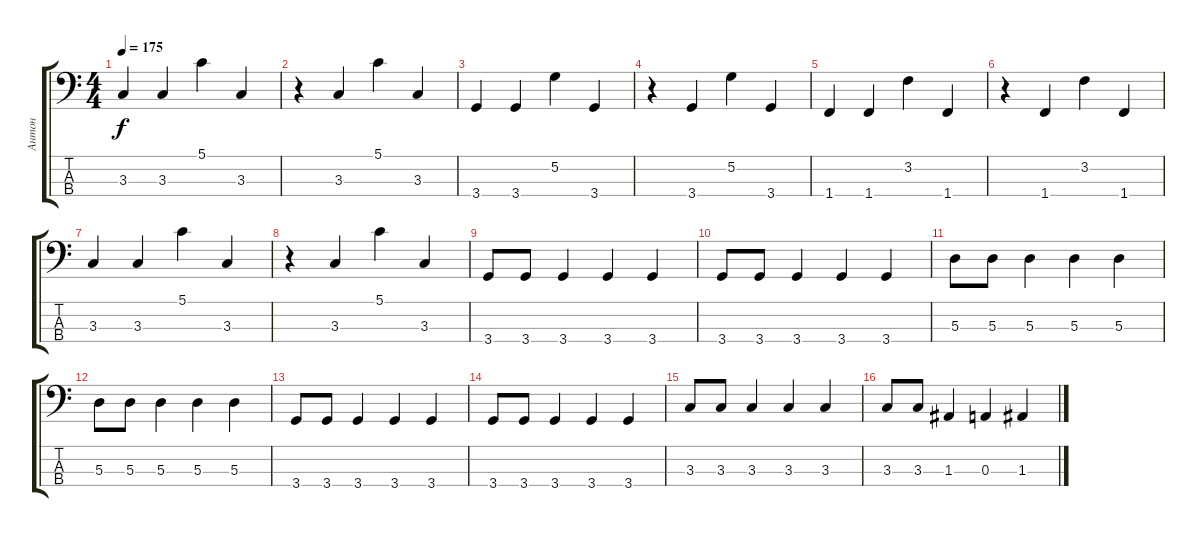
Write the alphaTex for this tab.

\track ("Антон" "Антон") {instrument electricbasspick}
\staff {score tabs}
\tuning (G2 D2 A1 E1) {hide}
\ts (4 4)
\tempo 175
\clef f4
\ks c
3.3.4{dy f} 3.3.4 5.1.4 3.3.4 |
r.4 3.3.4 5.1.4 3.3.4 |
3.4.4 3.4.4 5.2.4 3.4.4 |
r.4 3.4.4 5.2.4 3.4.4 |
1.4.4 1.4.4 3.2.4 1.4.4 |
r.4 1.4.4 3.2.4 1.4.4 |
3.3.4 3.3.4 5.1.4 3.3.4 |
r.4 3.3.4 5.1.4 3.3.4 |
3.4.8 3.4.8 3.4.4 3.4.4 3.4.4 |
3.4.8 3.4.8 3.4.4 3.4.4 3.4.4 |
5.3.8 5.3.8 5.3.4 5.3.4 5.3.4 |
5.3.8 5.3.8 5.3.4 5.3.4 5.3.4 |
3.4.8 3.4.8 3.4.4 3.4.4 3.4.4 |
3.4.8 3.4.8 3.4.4 3.4.4 3.4.4 |
3.3.8 3.3.8 3.3.4 3.3.4 3.3.4 |
3.3.8 3.3.8 1.3.4 0.3.4 1.3.4
